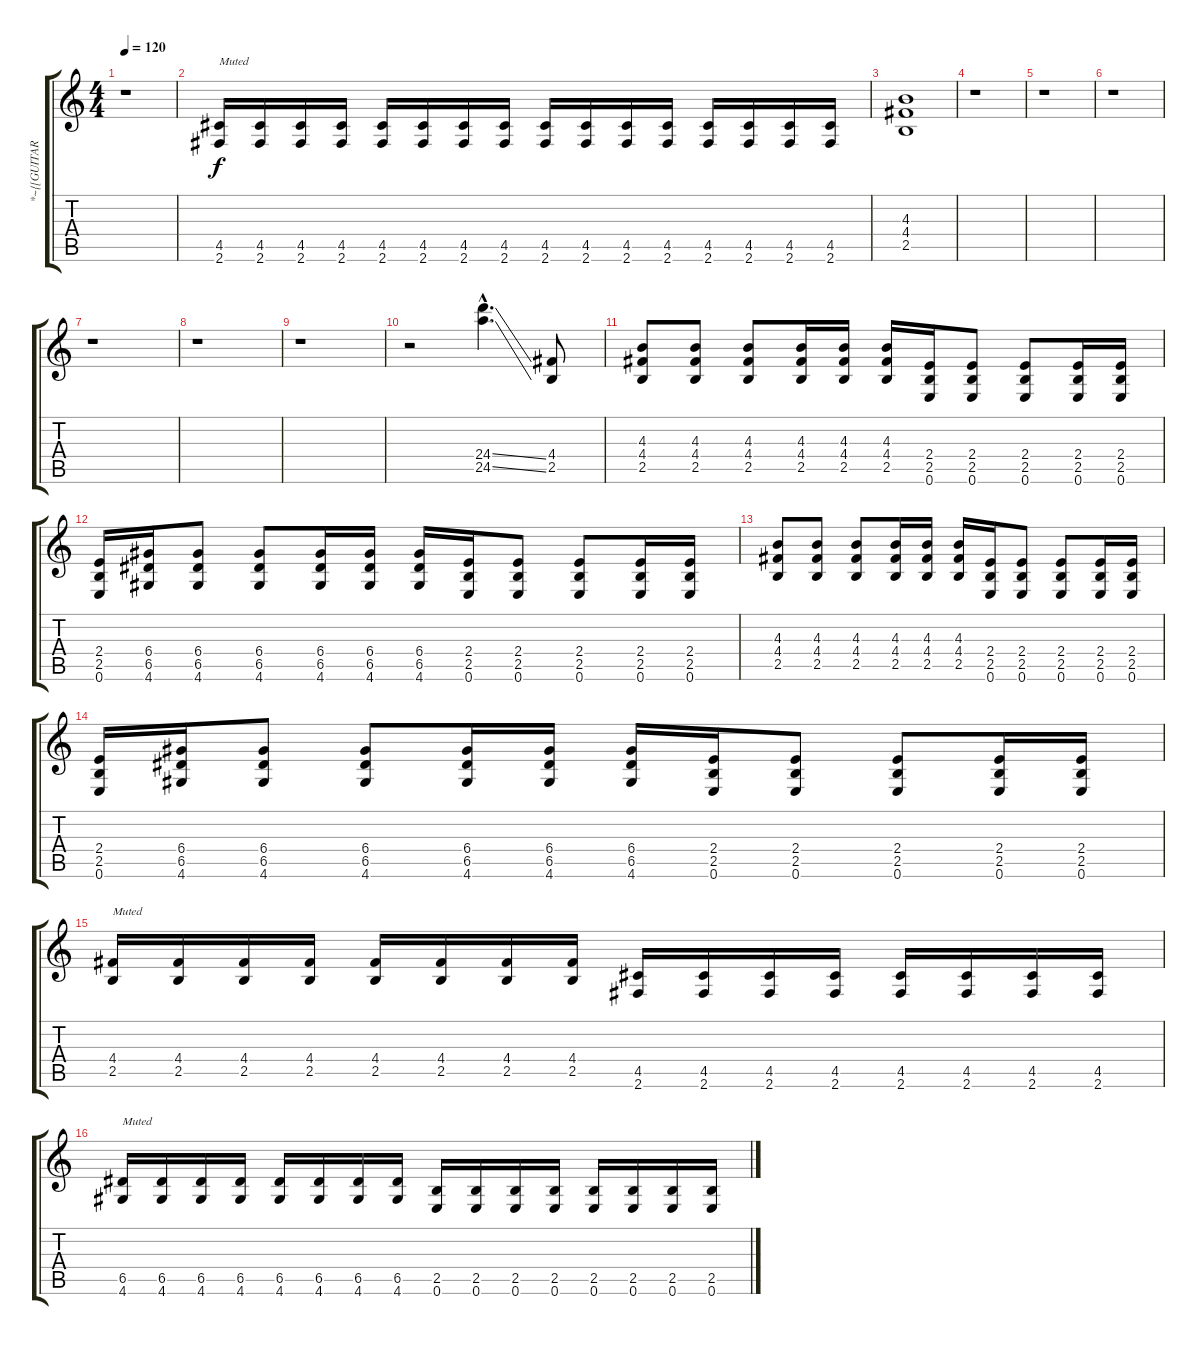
\track ("*~{[GUITAR - Tabbed by Peter B.]}~*" "*~{[GUITAR") {instrument distortionguitar}
\staff {score tabs}
\tuning (E4 B3 G3 D3 A2 E2) {hide}
\ts (4 4)
\tempo 120
\clef g2
\ks c
r.1{dy f instrument distortionguitar} |
(4.5 2.6).16{txt "Muted"} (4.5 2.6).16 (4.5 2.6).16 (4.5 2.6).16 (4.5 2.6).16 (4.5 2.6).16 (4.5 2.6).16 (4.5 2.6).16 (4.5 2.6).16 (4.5 2.6).16 (4.5 2.6).16 (4.5 2.6).16 (4.5 2.6).16 (4.5 2.6).16 (4.5 2.6).16 (4.5 2.6).16 |
(4.3 4.4 2.5).1 |
r.1 |
r.1 |
r.1 |
r.1 |
r.1 |
r.1 |
r.2 (24.4{ss hac} 24.5{ss hac}).4{d} (4.4 2.5).8 |
(4.3 4.4 2.5).8 (4.3 4.4 2.5).8 (4.3 4.4 2.5).8 (4.3 4.4 2.5).16 (4.3 4.4 2.5).16 (4.3 4.4 2.5).16 (2.4 2.5 0.6).16 (2.4 2.5 0.6).8 (2.4 2.5 0.6).8 (2.4 2.5 0.6).16 (2.4 2.5 0.6).16 |
(2.4 2.5 0.6).16 (6.4 6.5 4.6).16 (6.4 6.5 4.6).8 (6.4 6.5 4.6).8 (6.4 6.5 4.6).16 (6.4 6.5 4.6).16 (6.4 6.5 4.6).16 (2.4 2.5 0.6).16 (2.4 2.5 0.6).8 (2.4 2.5 0.6).8 (2.4 2.5 0.6).16 (2.4 2.5 0.6).16 |
(4.3 4.4 2.5).8 (4.3 4.4 2.5).8 (4.3 4.4 2.5).8 (4.3 4.4 2.5).16 (4.3 4.4 2.5).16 (4.3 4.4 2.5).16 (2.4 2.5 0.6).16 (2.4 2.5 0.6).8 (2.4 2.5 0.6).8 (2.4 2.5 0.6).16 (2.4 2.5 0.6).16 |
(2.4 2.5 0.6).16 (6.4 6.5 4.6).16 (6.4 6.5 4.6).8 (6.4 6.5 4.6).8 (6.4 6.5 4.6).16 (6.4 6.5 4.6).16 (6.4 6.5 4.6).16 (2.4 2.5 0.6).16 (2.4 2.5 0.6).8 (2.4 2.5 0.6).8 (2.4 2.5 0.6).16 (2.4 2.5 0.6).16 |
(4.4 2.5).16{txt "Muted"} (4.4 2.5).16 (4.4 2.5).16 (4.4 2.5).16 (4.4 2.5).16 (4.4 2.5).16 (4.4 2.5).16 (4.4 2.5).16 (4.5 2.6).16 (4.5 2.6).16 (4.5 2.6).16 (4.5 2.6).16 (4.5 2.6).16 (4.5 2.6).16 (4.5 2.6).16 (4.5 2.6).16 |
(6.5 4.6).16{txt "Muted"} (6.5 4.6).16 (6.5 4.6).16 (6.5 4.6).16 (6.5 4.6).16 (6.5 4.6).16 (6.5 4.6).16 (6.5 4.6).16 (2.5 0.6).16 (2.5 0.6).16 (2.5 0.6).16 (2.5 0.6).16 (2.5 0.6).16 (2.5 0.6).16 (2.5 0.6).16 (2.5 0.6).16
